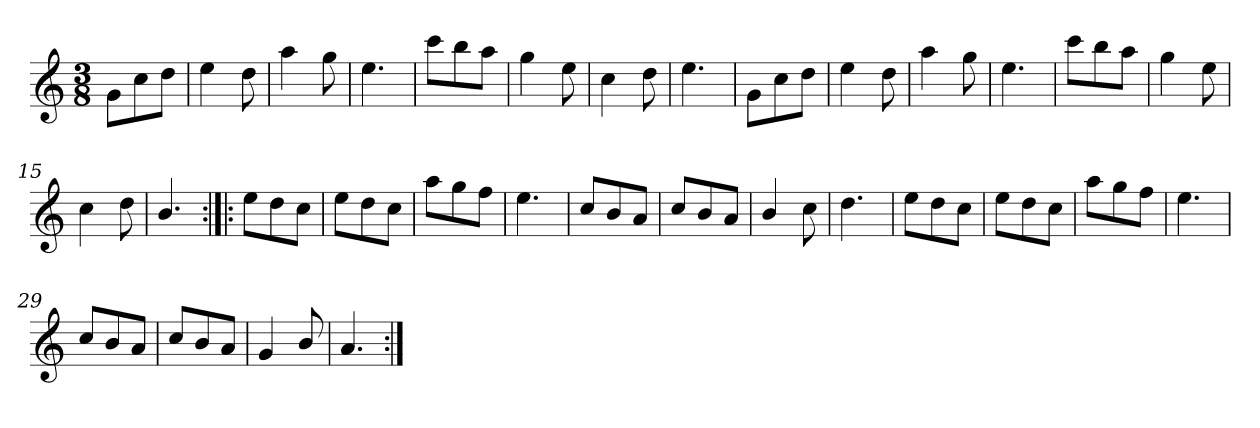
**kern
*part1
*staff1
*clefG2
*k[]
*M3/8
=1
8g\L
8cc\
8dd\J
=2
4ee\
8dd\
=3
4aa\
8gg\
=4
4.ee\
=5
8ccc\L
8bb\
8aa\J
=6
4gg\
8ee\
=7
4cc\
8dd\
=8
4.ee\
!!LO:LB:g=z
=9
8g\L
8cc\
8dd\J
=10
4ee\
8dd\
=11
4aa\
8gg\
=12
4.ee\
=13
8ccc\L
8bb\
8aa\J
=14
4gg\
8ee\
=15
4cc\
8dd\
=16
4.b/
!!LO:LB:g=z
=17:|!|:
8ee\L
8dd\
8cc\J
=18
8ee\L
8dd\
8cc\J
=19
8aa\L
8gg\
8ff\J
=20
4.ee\
=21
8cc/L
8b/
8a/J
=22
8cc/L
8b/
8a/J
=23
4b/
8cc\
=24
4.dd\
!!LO:LB:g=z
=25
8ee\L
8dd\
8cc\J
=26
8ee\L
8dd\
8cc\J
=27
8aa\L
8gg\
8ff\J
=28
4.ee\
=29
8cc/L
8b/
8a/J
=30
8cc/L
8b/
8a/J
=31
4g/
8b/
=32
4.a/
=:|!
*-
